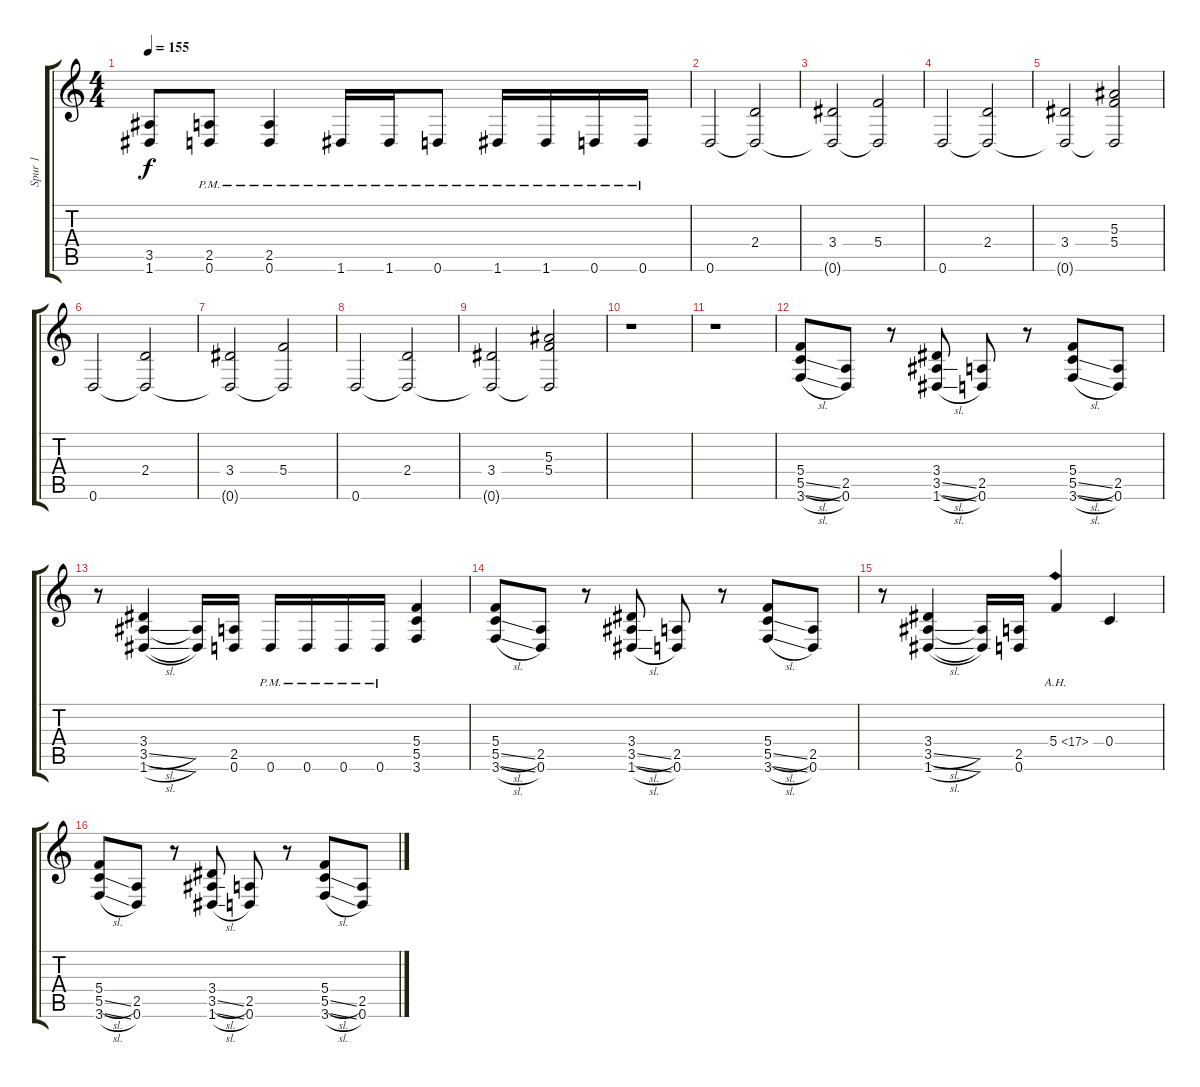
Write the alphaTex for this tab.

\track ("Spur 1" "Spur 1") {instrument distortionguitar}
\staff {score tabs}
\tuning (D4 A3 F3 C3 G2 D2) {hide}
\ts (4 4)
\tempo 155
\clef g2
\ks c
(3.5{t} 1.6{t}).8{dy f} (2.5{pm} 0.6{pm}).8 (2.5{pm} 0.6{pm}).4 1.6{pm}.16 1.6{pm}.16 0.6{pm}.8 1.6{pm}.16 1.6{pm}.16 0.6{pm}.16 0.6{pm}.16 |
0.6.2 (2.4 0.6{t}).2 |
(3.4 0.6{t}).2 (5.4 0.6{t}).2 |
0.6.2 (2.4 0.6{t}).2 |
(3.4 0.6{t}).2 (5.3 5.4 0.6{t}).2 |
0.6.2 (2.4 0.6{t}).2 |
(3.4 0.6{t}).2 (5.4 0.6{t}).2 |
0.6.2 (2.4 0.6{t}).2 |
(3.4 0.6{t}).2 (5.3 5.4 0.6{t}).2 |
r.1 |
r.1 |
(5.4 5.5{sl} 3.6{sl}).8 (2.5 0.6).8 r.8 (3.4 3.5{sl} 1.6{sl}).8 (2.5 0.6).8 r.8 (5.4 5.5{sl} 3.6{sl}).8 (2.5 0.6).8 |
r.8 (3.4 3.5{sl} 1.6{sl}).4 (3.5{t} 1.6{t}).16 (2.5 0.6).16 0.6{pm}.16 0.6{pm}.16 0.6{pm}.16 0.6{pm}.16 (5.4 5.5 3.6).4 |
(5.4 5.5{sl} 3.6{sl}).8 (2.5 0.6).8 r.8 (3.4 3.5{sl} 1.6{sl}).8 (2.5 0.6).8 r.8 (5.4 5.5{sl} 3.6{sl}).8 (2.5 0.6).8 |
r.8 (3.4 3.5{sl} 1.6{sl}).4 (3.5{t} 1.6{t}).16 (2.5 0.6).16 5.4{ah 12}.4 0.4.4 |
(5.4 5.5{sl} 3.6{sl}).8 (2.5 0.6).8 r.8 (3.4 3.5{sl} 1.6{sl}).8 (2.5 0.6).8 r.8 (5.4 5.5{sl} 3.6{sl}).8 (2.5 0.6).8
